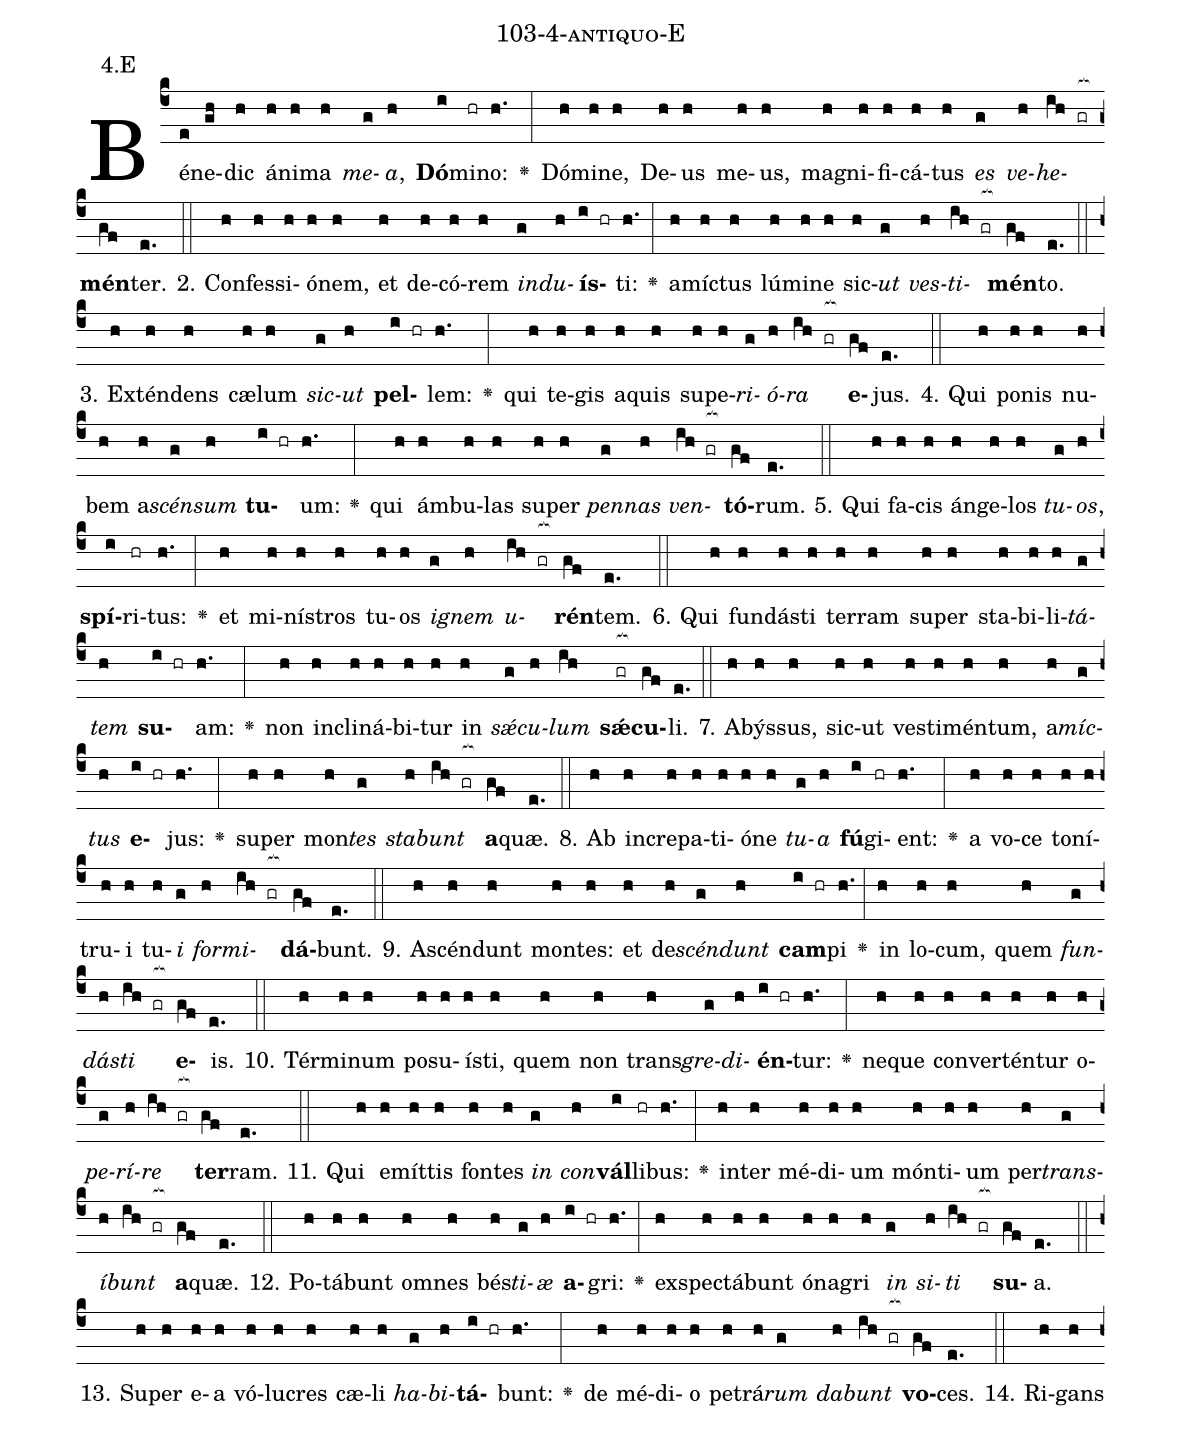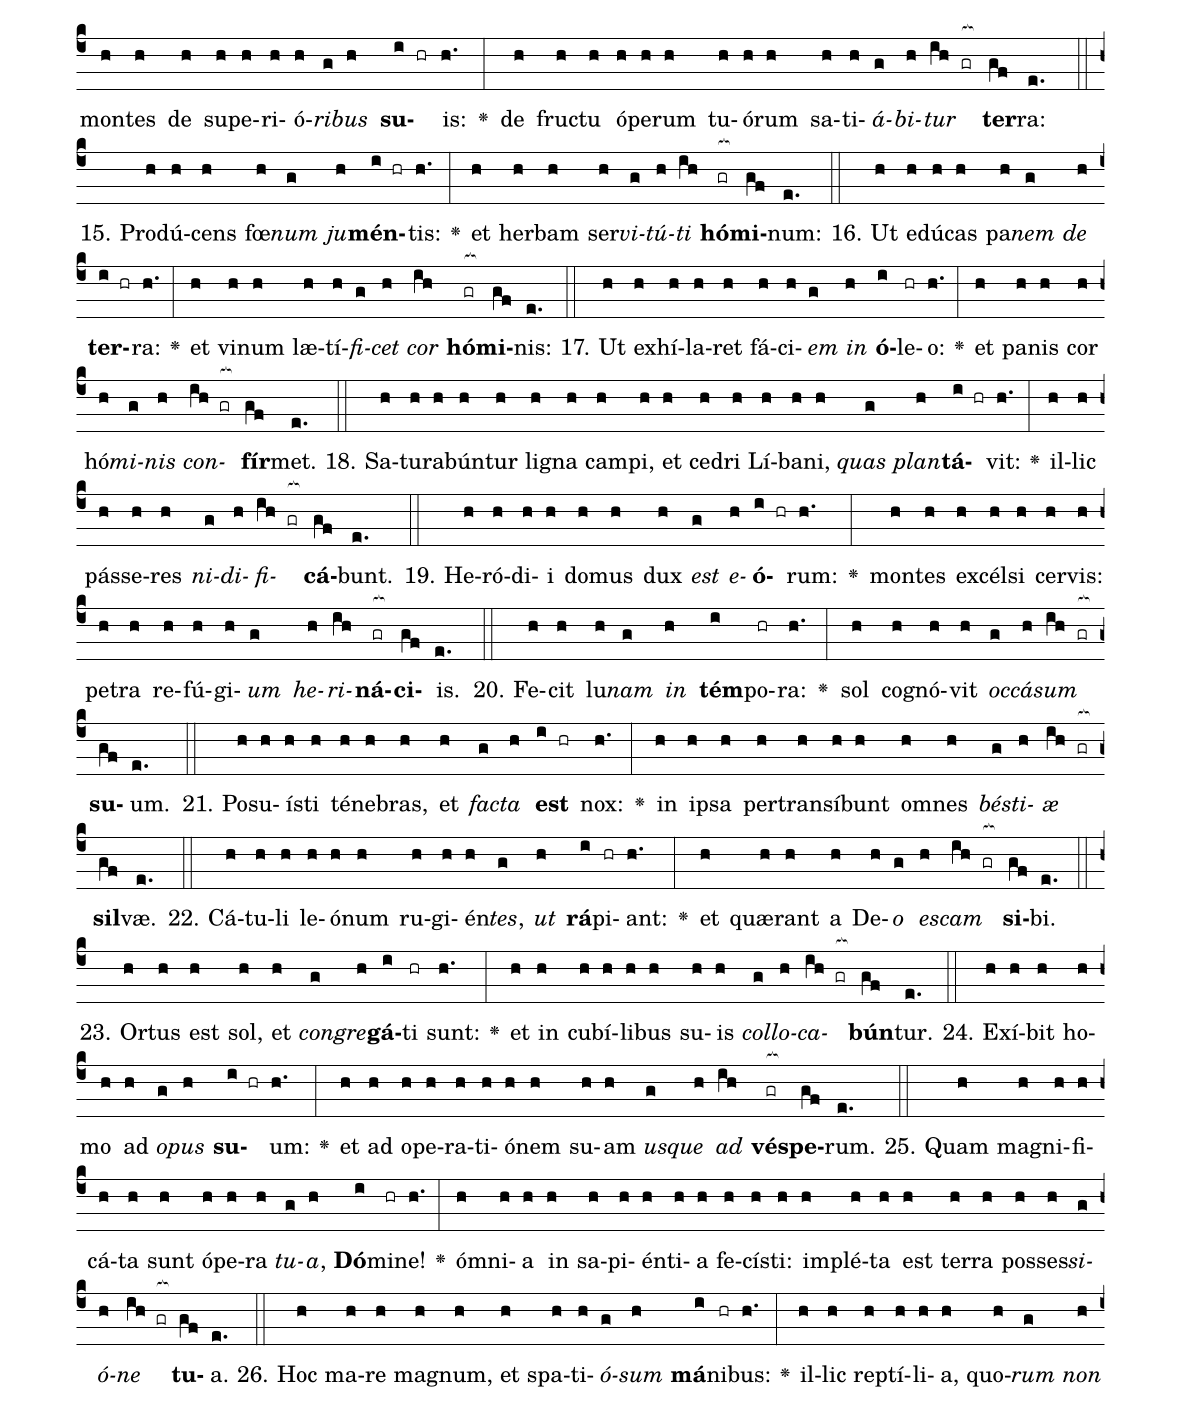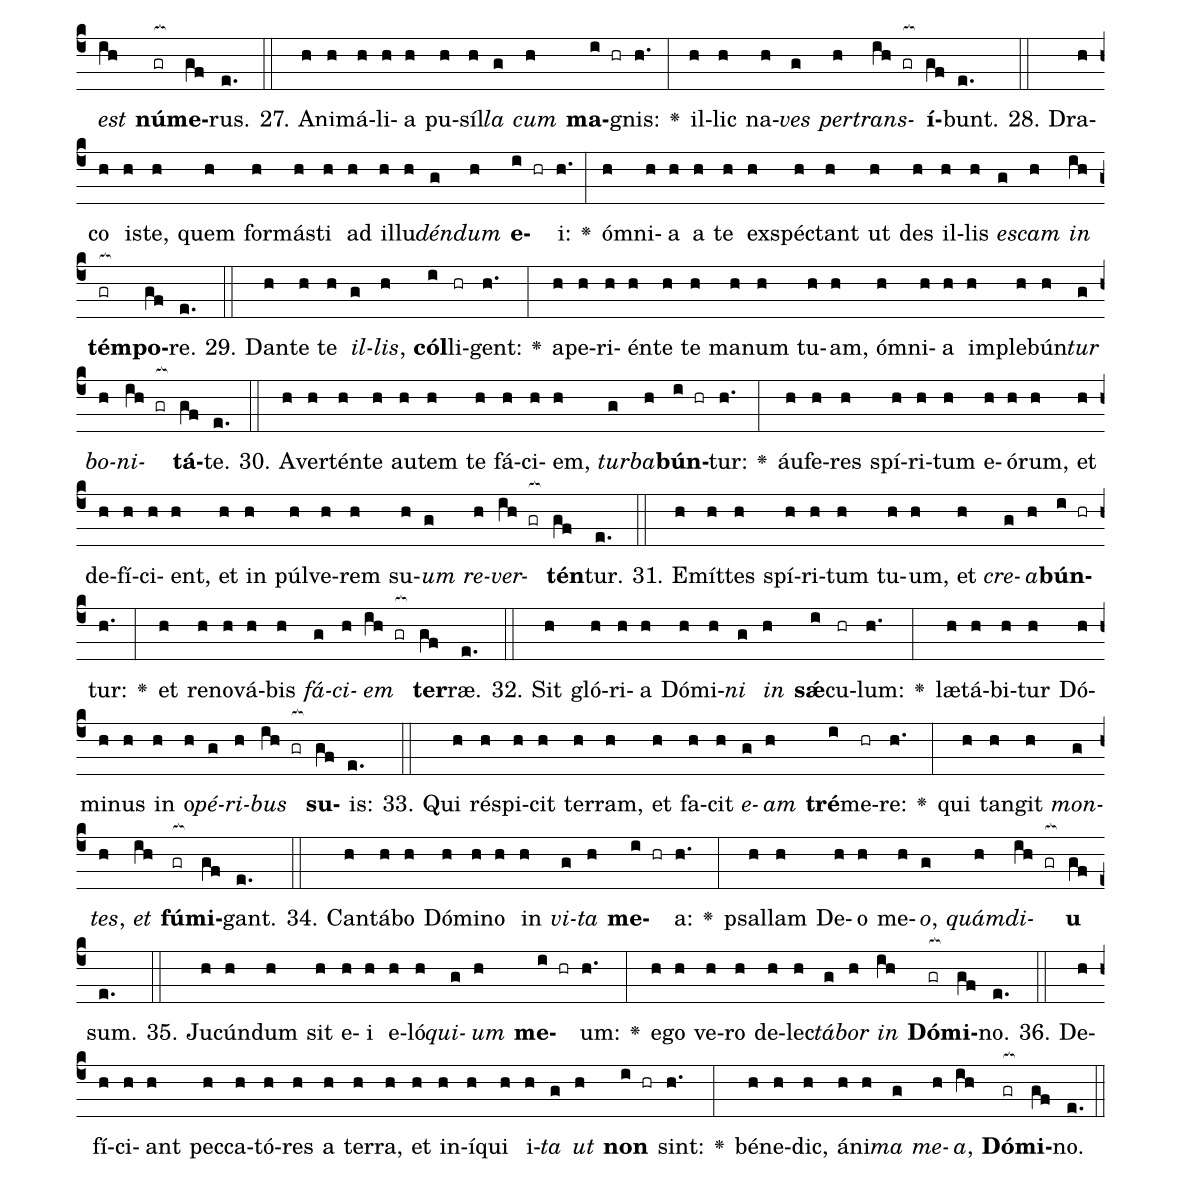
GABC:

name: 103-4-antiquo-E;
annotation: 4.E;
%%
(c4)Bé(e)ne(gh)dic(h) á(h)ni(h)ma(h) <i>me</i>(g)<i>a</i>,(h) <b>Dó</b>(i)mi(hr)no:(h.) <v>\greheightstar</v>(:) Dó(h)mi(h)ne,(h) De(h)us(h) me(h)us,(h) ma(h)gni(h)fi(h)cá(h)tus(h) <i>es</i>(g) <i>ve</i>(h)<i>he</i>(ih gr[ocb:1{])<b>mén</b>(gf[ocb:0}])ter.(e.) (::)
2. Con(h)fes(h)si(h)ó(h)nem,(h) et(h) de(h)có(h)rem(h) <i>ind</i>(g)<i>u</i>(h)<b>ís</b>(i hr)ti:(h.) <v>\greheightstar</v>(:) a(h)míc(h)tus(h) lú(h)mi(h)ne(h) sic(h)<i>ut</i>(g) <i>ves</i>(h)<i>ti</i>(ih gr[ocb:1{])<b>mén</b>(gf[ocb:0}])to.(e.) (::)
3. Ex(h)tén(h)dens(h) cæ(h)lum(h) <i>sic</i>(g)<i>ut</i>(h) <b>pel</b>(i hr)lem:(h.) <v>\greheightstar</v>(:) qui(h) te(h)gis(h) a(h)quis(h) su(h)pe(h)<i>ri</i>(g)<i>ó</i>(h)<i>ra</i>(ih gr[ocb:1{]) <b>e</b>(gf[ocb:0}])jus.(e.) (::)
4. Qui(h) po(h)nis(h) nu(h)bem(h) a(h)<i>scén</i>(g)<i>sum</i>(h) <b>tu</b>(i hr)um:(h.) <v>\greheightstar</v>(:) qui(h) ám(h)bu(h)las(h) su(h)per(h) <i>pen</i>(g)<i>nas</i>(h) <i>ven</i>(ih gr[ocb:1{])<b>tó</b>(gf[ocb:0}])rum.(e.) (::)
5. Qui(h) fa(h)cis(h) án(h)ge(h)los(h) <i>tu</i>(g)<i>os</i>,(h) <b>spí</b>(i)ri(hr)tus:(h.) <v>\greheightstar</v>(:) et(h) mi(h)nís(h)tros(h) tu(h)os(h) <i>i</i>(g)<i>gnem</i>(h) <i>u</i>(ih gr[ocb:1{])<b>rén</b>(gf[ocb:0}])tem.(e.) (::)
6. Qui(h) fun(h)dás(h)ti(h) ter(h)ram(h) su(h)per(h) sta(h)bi(h)li(h)<i>tá</i>(g)<i>tem</i>(h) <b>su</b>(i hr)am:(h.) <v>\greheightstar</v>(:) non(h) in(h)cli(h)ná(h)bi(h)tur(h) in(h) <i>sǽ</i>(g)<i>cu</i>(h)<i>lum</i>(ih) <b>sǽ</b>(gr[ocb:1{])<b>cu</b>(gf[ocb:0}])li.(e.) (::)
7. A(h)býs(h)sus,(h) sic(h)ut(h) ves(h)ti(h)mén(h)tum,(h) a(h)<i>míc</i>(g)<i>tus</i>(h) <b>e</b>(i hr)jus:(h.) <v>\greheightstar</v>(:) su(h)per(h) mon(h)<i>tes</i>(g) <i>sta</i>(h)<i>bunt</i>(ih gr[ocb:1{]) <b>a</b>(gf[ocb:0}])quæ.(e.) (::)
8. Ab(h) in(h)cre(h)pa(h)ti(h)ó(h)ne(h) <i>tu</i>(g)<i>a</i>(h) <b>fú</b>(i)gi(hr)ent:(h.) <v>\greheightstar</v>(:) a(h) vo(h)ce(h) to(h)ní(h)tru(h)i(h) tu(h)<i>i</i>(g) <i>for</i>(h)<i>mi</i>(ih gr[ocb:1{])<b>dá</b>(gf[ocb:0}])bunt.(e.) (::)
9. A(h)scén(h)dunt(h) mon(h)tes:(h) et(h) de(h)<i>scén</i>(g)<i>dunt</i>(h) <b>cam</b>(i hr)pi(h.) <v>\greheightstar</v>(:) in(h) lo(h)cum,(h) quem(h) <i>fun</i>(g)<i>dás</i>(h)<i>ti</i>(ih gr[ocb:1{]) <b>e</b>(gf[ocb:0}])is.(e.) (::)
10. Tér(h)mi(h)num(h) po(h)su(h)ís(h)ti,(h) quem(h) non(h) trans(h)<i>gre</i>(g)<i>di</i>(h)<b>én</b>(i hr)tur:(h.) <v>\greheightstar</v>(:) ne(h)que(h) con(h)ver(h)tén(h)tur(h) o(h)<i>pe</i>(g)<i>rí</i>(h)<i>re</i>(ih gr[ocb:1{]) <b>ter</b>(gf[ocb:0}])ram.(e.) (::)
11. Qui(h) e(h)mít(h)tis(h) fon(h)tes(h) <i>in</i>(g) <i>con</i>(h)<b>vál</b>(i)li(hr)bus:(h.) <v>\greheightstar</v>(:) in(h)ter(h) mé(h)di(h)um(h) món(h)ti(h)um(h) per(h)<i>trans</i>(g)<i>í</i>(h)<i>bunt</i>(ih gr[ocb:1{]) <b>a</b>(gf[ocb:0}])quæ.(e.) (::)
12. Po(h)tá(h)bunt(h) om(h)nes(h) bés(h)<i>ti</i>(g)<i>æ</i>(h) <b>a</b>(i hr)gri:(h.) <v>\greheightstar</v>(:) ex(h)spec(h)tá(h)bunt(h) ó(h)na(h)gri(h) <i>in</i>(g) <i>si</i>(h)<i>ti</i>(ih gr[ocb:1{]) <b>su</b>(gf[ocb:0}])a.(e.) (::)
13. Su(h)per(h) e(h)a(h) vó(h)lu(h)cres(h) cæ(h)li(h) <i>ha</i>(g)<i>bi</i>(h)<b>tá</b>(i hr)bunt:(h.) <v>\greheightstar</v>(:) de(h) mé(h)di(h)o(h) pe(h)trá(h)<i>rum</i>(g) <i>da</i>(h)<i>bunt</i>(ih gr[ocb:1{]) <b>vo</b>(gf[ocb:0}])ces.(e.) (::)
14. Ri(h)gans(h) mon(h)tes(h) de(h) su(h)pe(h)ri(h)ó(h)<i>ri</i>(g)<i>bus</i>(h) <b>su</b>(i hr)is:(h.) <v>\greheightstar</v>(:) de(h) fruc(h)tu(h) ó(h)pe(h)rum(h) tu(h)ó(h)rum(h) sa(h)ti(h)<i>á</i>(g)<i>bi</i>(h)<i>tur</i>(ih gr[ocb:1{]) <b>ter</b>(gf[ocb:0}])ra:(e.) (::)
15. Pro(h)dú(h)cens(h) fœ(h)<i>num</i>(g) <i>ju</i>(h)<b>mén</b>(i hr)tis:(h.) <v>\greheightstar</v>(:) et(h) her(h)bam(h) ser(h)<i>vi</i>(g)<i>tú</i>(h)<i>ti</i>(ih) <b>hó</b>(gr[ocb:1{])<b>mi</b>(gf[ocb:0}])num:(e.) (::)
16. Ut(h) e(h)dú(h)cas(h) pa(h)<i>nem</i>(g) <i>de</i>(h) <b>ter</b>(i hr)ra:(h.) <v>\greheightstar</v>(:) et(h) vi(h)num(h) læ(h)tí(h)<i>fi</i>(g)<i>cet</i>(h) <i>cor</i>(ih) <b>hó</b>(gr[ocb:1{])<b>mi</b>(gf[ocb:0}])nis:(e.) (::)
17. Ut(h) ex(h)hí(h)la(h)ret(h) fá(h)ci(h)<i>em</i>(g) <i>in</i>(h) <b>ó</b>(i)le(hr)o:(h.) <v>\greheightstar</v>(:) et(h) pa(h)nis(h) cor(h) hó(h)<i>mi</i>(g)<i>nis</i>(h) <i>con</i>(ih gr[ocb:1{])<b>fír</b>(gf[ocb:0}])met.(e.) (::)
18. Sa(h)tu(h)ra(h)bún(h)tur(h) li(h)gna(h) cam(h)pi,(h) et(h) ce(h)dri(h) Lí(h)ba(h)ni,(h) <i>quas</i>(g) <i>plan</i>(h)<b>tá</b>(i hr)vit:(h.) <v>\greheightstar</v>(:) il(h)lic(h) pás(h)se(h)res(h) <i>ni</i>(g)<i>di</i>(h)<i>fi</i>(ih gr[ocb:1{])<b>cá</b>(gf[ocb:0}])bunt.(e.) (::)
19. He(h)ró(h)di(h)i(h) do(h)mus(h) dux(h) <i>est</i>(g) <i>e</i>(h)<b>ó</b>(i hr)rum:(h.) <v>\greheightstar</v>(:) mon(h)tes(h) ex(h)cél(h)si(h) cer(h)vis:(h) pe(h)tra(h) re(h)fú(h)gi(h)<i>um</i>(g) <i>he</i>(h)<i>ri</i>(ih)<b>ná</b>(gr[ocb:1{])<b>ci</b>(gf[ocb:0}])is.(e.) (::)
20. Fe(h)cit(h) lu(h)<i>nam</i>(g) <i>in</i>(h) <b>tém</b>(i)po(hr)ra:(h.) <v>\greheightstar</v>(:) sol(h) co(h)gnó(h)vit(h) <i>oc</i>(g)<i>cá</i>(h)<i>sum</i>(ih gr[ocb:1{]) <b>su</b>(gf[ocb:0}])um.(e.) (::)
21. Po(h)su(h)ís(h)ti(h) té(h)ne(h)bras,(h) et(h) <i>fac</i>(g)<i>ta</i>(h) <b>est</b>(i hr) nox:(h.) <v>\greheightstar</v>(:) in(h) ip(h)sa(h) per(h)trans(h)í(h)bunt(h) om(h)nes(h) <i>bés</i>(g)<i>ti</i>(h)<i>æ</i>(ih gr[ocb:1{]) <b>sil</b>(gf[ocb:0}])væ.(e.) (::)
22. Cá(h)tu(h)li(h) le(h)ó(h)num(h) ru(h)gi(h)én(h)<i>tes</i>,(g) <i>ut</i>(h) <b>rá</b>(i)pi(hr)ant:(h.) <v>\greheightstar</v>(:) et(h) quæ(h)rant(h) a(h) De(h)<i>o</i>(g) <i>es</i>(h)<i>cam</i>(ih gr[ocb:1{]) <b>si</b>(gf[ocb:0}])bi.(e.) (::)
23. Or(h)tus(h) est(h) sol,(h) et(h) <i>con</i>(g)<i>gre</i>(h)<b>gá</b>(i)ti(hr) sunt:(h.) <v>\greheightstar</v>(:) et(h) in(h) cu(h)bí(h)li(h)bus(h) su(h)is(h) <i>col</i>(g)<i>lo</i>(h)<i>ca</i>(ih gr[ocb:1{])<b>bún</b>(gf[ocb:0}])tur.(e.) (::)
24. Ex(h)í(h)bit(h) ho(h)mo(h) ad(h) <i>o</i>(g)<i>pus</i>(h) <b>su</b>(i hr)um:(h.) <v>\greheightstar</v>(:) et(h) ad(h) o(h)pe(h)ra(h)ti(h)ó(h)nem(h) su(h)am(h) <i>us</i>(g)<i>que</i>(h) <i>ad</i>(ih) <b>vés</b>(gr[ocb:1{])<b>pe</b>(gf[ocb:0}])rum.(e.) (::)
25. Quam(h) ma(h)gni(h)fi(h)cá(h)ta(h) sunt(h) ó(h)pe(h)ra(h) <i>tu</i>(g)<i>a</i>,(h) <b>Dó</b>(i)mi(hr)ne!(h.) <v>\greheightstar</v>(:) óm(h)ni(h)a(h) in(h) sa(h)pi(h)én(h)ti(h)a(h) fe(h)cís(h)ti:(h) im(h)plé(h)ta(h) est(h) ter(h)ra(h) pos(h)ses(h)<i>si</i>(g)<i>ó</i>(h)<i>ne</i>(ih gr[ocb:1{]) <b>tu</b>(gf[ocb:0}])a.(e.) (::)
26. Hoc(h) ma(h)re(h) ma(h)gnum,(h) et(h) spa(h)ti(h)<i>ó</i>(g)<i>sum</i>(h) <b>má</b>(i)ni(hr)bus:(h.) <v>\greheightstar</v>(:) il(h)lic(h) rep(h)tí(h)li(h)a,(h) quo(h)<i>rum</i>(g) <i>non</i>(h) <i>est</i>(ih) <b>nú</b>(gr[ocb:1{])<b>me</b>(gf[ocb:0}])rus.(e.) (::)
27. A(h)ni(h)má(h)li(h)a(h) pu(h)síl(h)<i>la</i>(g) <i>cum</i>(h) <b>ma</b>(i hr)gnis:(h.) <v>\greheightstar</v>(:) il(h)lic(h) na(h)<i>ves</i>(g) <i>per</i>(h)<i>trans</i>(ih gr[ocb:1{])<b>í</b>(gf[ocb:0}])bunt.(e.) (::)
28. Dra(h)co(h) is(h)te,(h) quem(h) for(h)más(h)ti(h) ad(h) il(h)lu(h)<i>dén</i>(g)<i>dum</i>(h) <b>e</b>(i hr)i:(h.) <v>\greheightstar</v>(:) óm(h)ni(h)a(h) a(h) te(h) ex(h)spéc(h)tant(h) ut(h) des(h) il(h)lis(h) <i>es</i>(g)<i>cam</i>(h) <i>in</i>(ih) <b>tém</b>(gr[ocb:1{])<b>po</b>(gf[ocb:0}])re.(e.) (::)
29. Dan(h)te(h) te(h) <i>il</i>(g)<i>lis</i>,(h) <b>cól</b>(i)li(hr)gent:(h.) <v>\greheightstar</v>(:) a(h)pe(h)ri(h)én(h)te(h) te(h) ma(h)num(h) tu(h)am,(h) óm(h)ni(h)a(h) im(h)ple(h)bún(h)<i>tur</i>(g) <i>bo</i>(h)<i>ni</i>(ih gr[ocb:1{])<b>tá</b>(gf[ocb:0}])te.(e.) (::)
30. A(h)ver(h)tén(h)te(h) au(h)tem(h) te(h) fá(h)ci(h)em,(h) <i>tur</i>(g)<i>ba</i>(h)<b>bún</b>(i hr)tur:(h.) <v>\greheightstar</v>(:) áu(h)fe(h)res(h) spí(h)ri(h)tum(h) e(h)ó(h)rum,(h) et(h) de(h)fí(h)ci(h)ent,(h) et(h) in(h) púl(h)ve(h)rem(h) su(h)<i>um</i>(g) <i>re</i>(h)<i>ver</i>(ih gr[ocb:1{])<b>tén</b>(gf[ocb:0}])tur.(e.) (::)
31. E(h)mít(h)tes(h) spí(h)ri(h)tum(h) tu(h)um,(h) et(h) <i>cre</i>(g)<i>a</i>(h)<b>bún</b>(i hr)tur:(h.) <v>\greheightstar</v>(:) et(h) re(h)no(h)vá(h)bis(h) <i>fá</i>(g)<i>ci</i>(h)<i>em</i>(ih gr[ocb:1{]) <b>ter</b>(gf[ocb:0}])ræ.(e.) (::)
32. Sit(h) gló(h)ri(h)a(h) Dó(h)mi(h)<i>ni</i>(g) <i>in</i>(h) <b>sǽ</b>(i)cu(hr)lum:(h.) <v>\greheightstar</v>(:) læ(h)tá(h)bi(h)tur(h) Dó(h)mi(h)nus(h) in(h) o(h)<i>pé</i>(g)<i>ri</i>(h)<i>bus</i>(ih gr[ocb:1{]) <b>su</b>(gf[ocb:0}])is:(e.) (::)
33. Qui(h) ré(h)spi(h)cit(h) ter(h)ram,(h) et(h) fa(h)cit(h) <i>e</i>(g)<i>am</i>(h) <b>tré</b>(i)me(hr)re:(h.) <v>\greheightstar</v>(:) qui(h) tan(h)git(h) <i>mon</i>(g)<i>tes</i>,(h) <i>et</i>(ih) <b>fú</b>(gr[ocb:1{])<b>mi</b>(gf[ocb:0}])gant.(e.) (::)
34. Can(h)tá(h)bo(h) Dó(h)mi(h)no(h) in(h) <i>vi</i>(g)<i>ta</i>(h) <b>me</b>(i hr)a:(h.) <v>\greheightstar</v>(:) psal(h)lam(h) De(h)o(h) me(h)<i>o</i>,(g) <i>quám</i>(h)<i>di</i>(ih gr[ocb:1{])<b>u</b>(gf[ocb:0}]) sum.(e.) (::)
35. Ju(h)cún(h)dum(h) sit(h) e(h)i(h) e(h)ló(h)<i>qui</i>(g)<i>um</i>(h) <b>me</b>(i hr)um:(h.) <v>\greheightstar</v>(:) e(h)go(h) ve(h)ro(h) de(h)lec(h)<i>tá</i>(g)<i>bor</i>(h) <i>in</i>(ih) <b>Dó</b>(gr[ocb:1{])<b>mi</b>(gf[ocb:0}])no.(e.) (::)
36. De(h)fí(h)ci(h)ant(h) pec(h)ca(h)tó(h)res(h) a(h) ter(h)ra,(h) et(h) in(h)í(h)qui(h) i(h)<i>ta</i>(g) <i>ut</i>(h) <b>non</b>(i hr) sint:(h.) <v>\greheightstar</v>(:) bé(h)ne(h)dic,(h) á(h)ni(h)<i>ma</i>(g) <i>me</i>(h)<i>a</i>,(ih) <b>Dó</b>(gr[ocb:1{])<b>mi</b>(gf[ocb:0}])no.(e.) (::)
